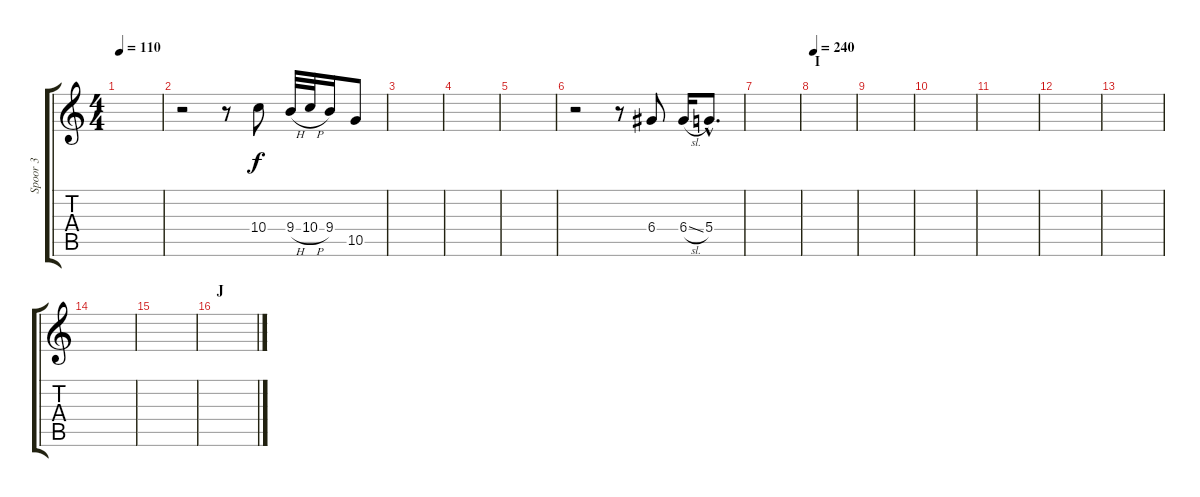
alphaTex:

\track ("Spoor 3" "Spoor 3") {instrument overdrivenguitar}
\staff {score tabs}
\tuning (E4 B3 G3 D3 A2 E2) {hide}
\ts (4 4)
\tempo 110
\clef g2
\ks c
|
r.2{volume 13} r.8 10.4.8 9.4{h}.32 10.4{h}.32 9.4.16 10.5.8 |
|
|
|
r.2 r.8 6.4.8 6.4{sl}.16 5.4{hac}.8{d} |
|
\section ("" "I")
\tempo 240
|
|
|
|
|
|
|
|
\section ("" "J")
